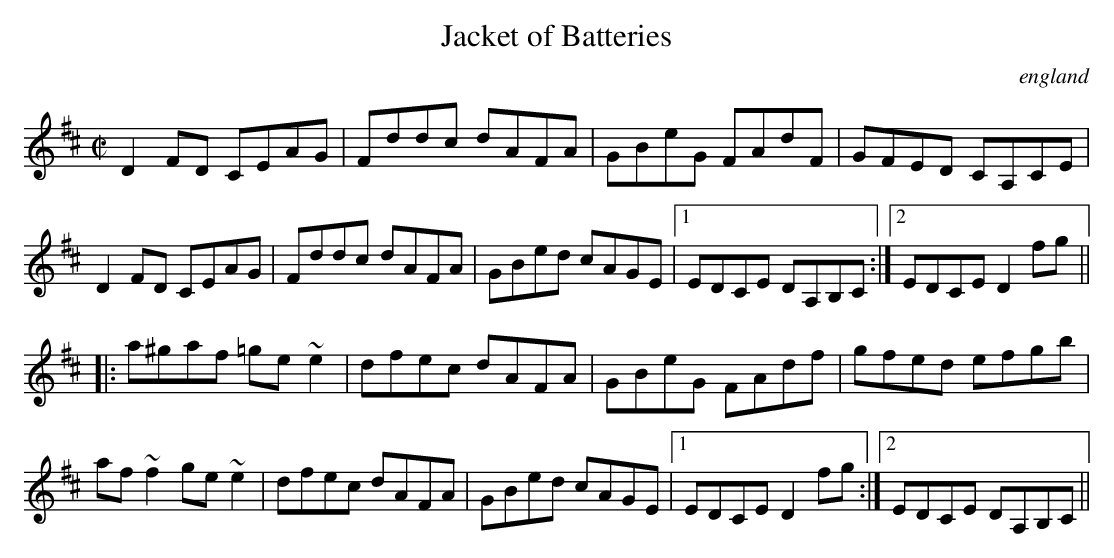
X:1
T:Jacket of Batteries
O:england
M:C|
L:1/8
K:D
D2FD CEAG|Fddc dAFA|GBeG FAdF|GFED CA,CE|
D2FD CEAG|Fddc dAFA|GBed cAGE|1 EDCE DA,B,C:|2 EDCE D2fg||
|:a^gaf =ge~e2|dfec dAFA|GBeG FAdf|gfed efgb|
af~f2 ge~e2|dfec dAFA|GBed cAGE|1 EDCE D2fg:|2 EDCE DA,B,C||
